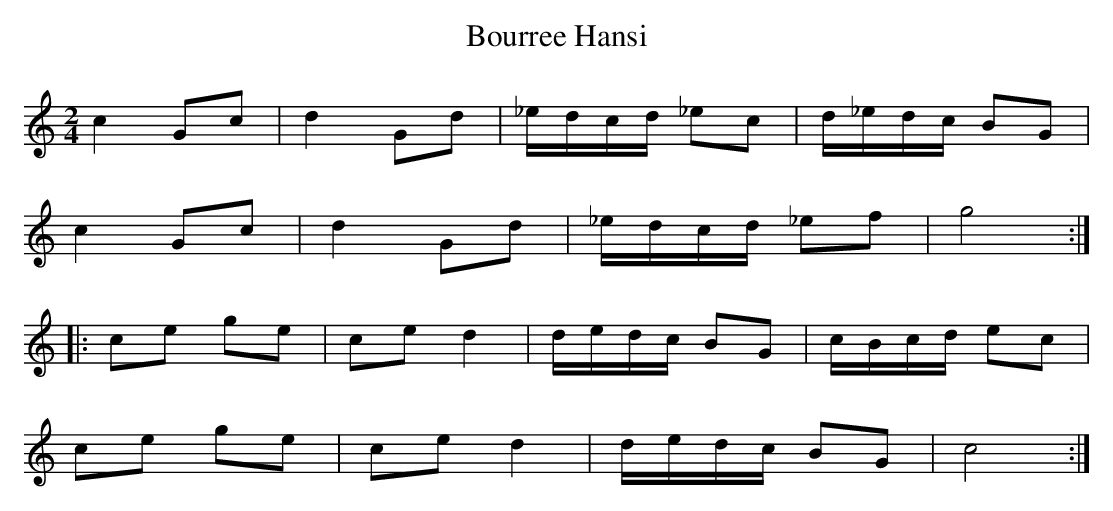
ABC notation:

X:1
T:Bourree Hansi
M:2/4
L:1/8
K:C
c2 Gc | d2 Gd | _e/d/c/d/ _ec | d/_e/d/c/ BG |
c2 Gc | d2 Gd | _e/d/c/d/ _ef | g4 ::
ce ge | ce d2 | d/e/d/c/ BG | c/B/c/d/ ec |
ce ge | ce d2 | d/e/d/c/ BG | c4 :|
